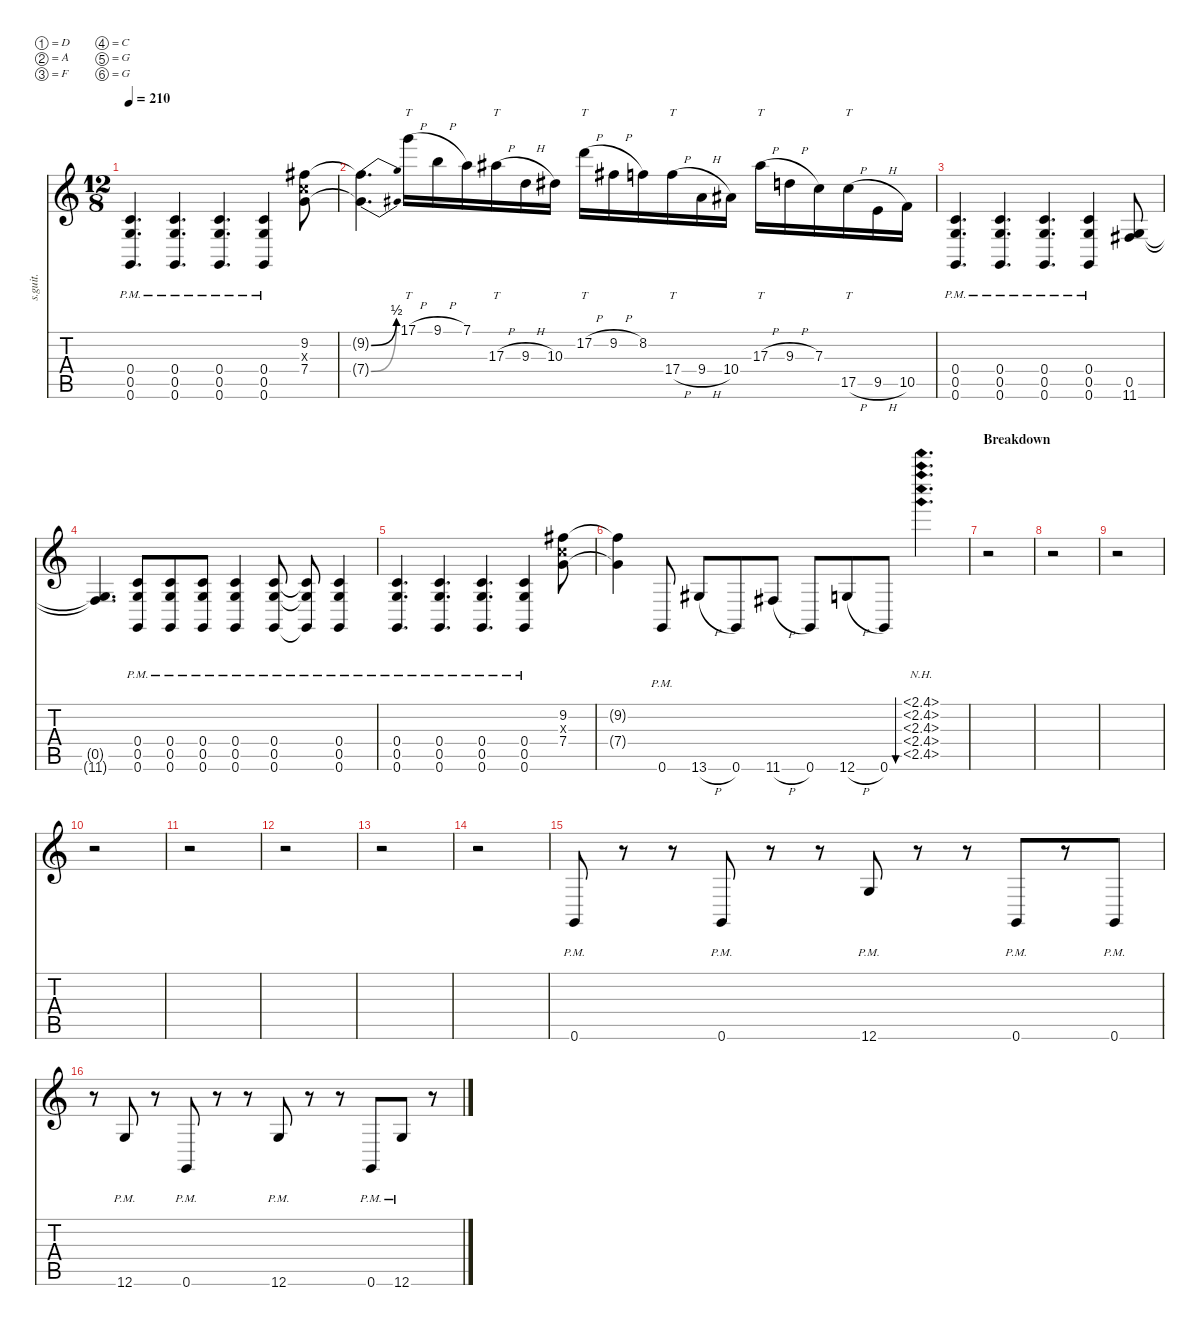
\defaultSystemsLayout 4
\hideDynamics
\bracketExtendMode nobrackets
\track ("Rythm Guitar 2" "s.guit.") {instrument distortionguitar}
\staff {score tabs}
\tuning (D4 A3 F3 C3 G2 G1)
\ts (12 8)
\tempo 210
\clef g2
\ks c
(0.4{pm} 0.5{pm} 0.6{pm}).4{d lyrics (0 "") lyrics (1 "") lyrics (2 "") lyrics (3 "") lyrics (4 "") dy mf} (0.4{pm} 0.5{pm} 0.6{pm}).4{d lyrics (0 "") lyrics (1 "") lyrics (2 "") lyrics (3 "") lyrics (4 "")} (0.4{pm} 0.5{pm} 0.6{pm}).4{d lyrics (0 "") lyrics (1 "") lyrics (2 "") lyrics (3 "") lyrics (4 "")} (0.4{pm} 0.5{pm} 0.6{pm}).4{lyrics (0 "") lyrics (1 "") lyrics (2 "") lyrics (3 "") lyrics (4 "")} (9.2{acc #} 7.4 7.3{x}).8{lyrics (0 "") lyrics (1 "") lyrics (2 "") lyrics (3 "") lyrics (4 "")} |
(9.2{be (bend 0 0 60 2) t acc #} 7.4{be (bend 0 0 60 2) t}).4{d lyrics (0 "") lyrics (1 "") lyrics (2 "") lyrics (3 "") lyrics (4 "")} 17.1{h}.16{tt lyrics (0 "") lyrics (1 "") lyrics (2 "") lyrics (3 "") lyrics (4 "")} 9.1{h}.16{lyrics (0 "") lyrics (1 "") lyrics (2 "") lyrics (3 "") lyrics (4 "")} 7.1.16{lyrics (0 "") lyrics (1 "") lyrics (2 "") lyrics (3 "") lyrics (4 "")} 17.3{h acc #}.16{tt lyrics (0 "") lyrics (1 "") lyrics (2 "") lyrics (3 "") lyrics (4 "")} 9.3{h}.16{lyrics (0 "") lyrics (1 "") lyrics (2 "") lyrics (3 "") lyrics (4 "")} 10.3{acc #}.16{lyrics (0 "") lyrics (1 "") lyrics (2 "") lyrics (3 "") lyrics (4 "")} 17.2{h}.16{tt lyrics (0 "") lyrics (1 "") lyrics (2 "") lyrics (3 "") lyrics (4 "")} 9.2{h acc #}.16{lyrics (0 "") lyrics (1 "") lyrics (2 "") lyrics (3 "") lyrics (4 "")} 8.2.16{lyrics (0 "") lyrics (1 "") lyrics (2 "") lyrics (3 "") lyrics (4 "")} 17.4{h}.16{tt lyrics (0 "") lyrics (1 "") lyrics (2 "") lyrics (3 "") lyrics (4 "")} 9.4{h}.16{lyrics (0 "") lyrics (1 "") lyrics (2 "") lyrics (3 "") lyrics (4 "")} 10.4{acc #}.16{lyrics (0 "") lyrics (1 "") lyrics (2 "") lyrics (3 "") lyrics (4 "")} 17.3{h acc #}.16{tt lyrics (0 "") lyrics (1 "") lyrics (2 "") lyrics (3 "") lyrics (4 "")} 9.3{h}.16{lyrics (0 "") lyrics (1 "") lyrics (2 "") lyrics (3 "") lyrics (4 "")} 7.3.16{lyrics (0 "") lyrics (1 "") lyrics (2 "") lyrics (3 "") lyrics (4 "")} 17.5{h}.16{tt lyrics (0 "") lyrics (1 "") lyrics (2 "") lyrics (3 "") lyrics (4 "")} 9.5{h}.16{lyrics (0 "") lyrics (1 "") lyrics (2 "") lyrics (3 "") lyrics (4 "")} 10.5.16{lyrics (0 "") lyrics (1 "") lyrics (2 "") lyrics (3 "") lyrics (4 "")} |
(0.4{pm} 0.5{pm} 0.6{pm}).4{d lyrics (0 "") lyrics (1 "") lyrics (2 "") lyrics (3 "") lyrics (4 "")} (0.4{pm} 0.5{pm} 0.6{pm}).4{d lyrics (0 "") lyrics (1 "") lyrics (2 "") lyrics (3 "") lyrics (4 "")} (0.4{pm} 0.5{pm} 0.6{pm}).4{d lyrics (0 "") lyrics (1 "") lyrics (2 "") lyrics (3 "") lyrics (4 "")} (0.4{pm} 0.5{pm} 0.6{pm}).4{lyrics (0 "") lyrics (1 "") lyrics (2 "") lyrics (3 "") lyrics (4 "")} (0.5 11.6{acc #}).8{lyrics (0 "") lyrics (1 "") lyrics (2 "") lyrics (3 "") lyrics (4 "")} |
(0.5{t} 11.6{t acc #}).4{d lyrics (0 "") lyrics (1 "") lyrics (2 "") lyrics (3 "") lyrics (4 "")} (0.4{pm} 0.5{pm} 0.6{pm}).8{lyrics (0 "") lyrics (1 "") lyrics (2 "") lyrics (3 "") lyrics (4 "")} (0.4{pm} 0.5{pm} 0.6{pm}).8{lyrics (0 "") lyrics (1 "") lyrics (2 "") lyrics (3 "") lyrics (4 "")} (0.4{pm} 0.5{pm} 0.6{pm}).8{lyrics (0 "") lyrics (1 "") lyrics (2 "") lyrics (3 "") lyrics (4 "")} (0.4{pm} 0.5{pm} 0.6{pm}).4{lyrics (0 "") lyrics (1 "") lyrics (2 "") lyrics (3 "") lyrics (4 "")} (0.4{pm} 0.5{pm} 0.6{pm}).8{lyrics (0 "") lyrics (1 "") lyrics (2 "") lyrics (3 "") lyrics (4 "")} (0.6{pm t} 0.5{pm t} 0.4{pm t}).8{lyrics (0 "") lyrics (1 "") lyrics (2 "") lyrics (3 "") lyrics (4 "")} (0.4{pm} 0.5{pm} 0.6{pm}).4{lyrics (0 "") lyrics (1 "") lyrics (2 "") lyrics (3 "") lyrics (4 "")} |
(0.4{pm} 0.5{pm} 0.6{pm}).4{d lyrics (0 "") lyrics (1 "") lyrics (2 "") lyrics (3 "") lyrics (4 "")} (0.4{pm} 0.5{pm} 0.6{pm}).4{d lyrics (0 "") lyrics (1 "") lyrics (2 "") lyrics (3 "") lyrics (4 "")} (0.4{pm} 0.5{pm} 0.6{pm}).4{d lyrics (0 "") lyrics (1 "") lyrics (2 "") lyrics (3 "") lyrics (4 "")} (0.4{pm} 0.5{pm} 0.6{pm}).4{lyrics (0 "") lyrics (1 "") lyrics (2 "") lyrics (3 "") lyrics (4 "")} (9.2{acc #} 7.4 7.3{x}).8{lyrics (0 "") lyrics (1 "") lyrics (2 "") lyrics (3 "") lyrics (4 "")} |
(9.2{t acc #} 7.4{t}).4{lyrics (0 "") lyrics (1 "") lyrics (2 "") lyrics (3 "") lyrics (4 "")} 0.6{pm}.8{lyrics (0 "") lyrics (1 "") lyrics (2 "") lyrics (3 "") lyrics (4 "")} 13.6{h acc #}.8{lyrics (0 "") lyrics (1 "") lyrics (2 "") lyrics (3 "") lyrics (4 "")} 0.6.8{lyrics (0 "") lyrics (1 "") lyrics (2 "") lyrics (3 "") lyrics (4 "")} 11.6{h acc #}.8{lyrics (0 "") lyrics (1 "") lyrics (2 "") lyrics (3 "") lyrics (4 "")} 0.6.8{lyrics (0 "") lyrics (1 "") lyrics (2 "") lyrics (3 "") lyrics (4 "")} 12.6{h}.8{lyrics (0 "") lyrics (1 "") lyrics (2 "") lyrics (3 "") lyrics (4 "")} 0.6.8{lyrics (0 "") lyrics (1 "") lyrics (2 "") lyrics (3 "") lyrics (4 "")} (2.1{nh} 2.2{nh} 2.3{nh} 2.4{nh} 2.5{nh}).4{d bu 30 lyrics (0 "") lyrics (1 "") lyrics (2 "") lyrics (3 "") lyrics (4 "")} |
\section ("" "Breakdown")
r.2 |
r.2 |
r.2 |
r.2 |
r.2 |
r.2 |
r.2 |
r.2 |
0.6{pm}.8{lyrics (0 "") lyrics (1 "") lyrics (2 "") lyrics (3 "") lyrics (4 "") dy f} r.8 r.8 0.6{pm}.8{lyrics (0 "") lyrics (1 "") lyrics (2 "") lyrics (3 "") lyrics (4 "")} r.8 r.8 12.6{pm}.8{lyrics (0 "") lyrics (1 "") lyrics (2 "") lyrics (3 "") lyrics (4 "")} r.8 r.8 0.6{pm}.8{lyrics (0 "") lyrics (1 "") lyrics (2 "") lyrics (3 "") lyrics (4 "")} r.8 0.6{pm}.8{lyrics (0 "") lyrics (1 "") lyrics (2 "") lyrics (3 "") lyrics (4 "")} |
r.8 12.6{pm}.8{lyrics (0 "") lyrics (1 "") lyrics (2 "") lyrics (3 "") lyrics (4 "")} r.8 0.6{pm}.8{lyrics (0 "") lyrics (1 "") lyrics (2 "") lyrics (3 "") lyrics (4 "")} r.8 r.8 12.6{pm}.8{lyrics (0 "") lyrics (1 "") lyrics (2 "") lyrics (3 "") lyrics (4 "")} r.8 r.8 0.6{pm}.8{lyrics (0 "") lyrics (1 "") lyrics (2 "") lyrics (3 "") lyrics (4 "")} 12.6{pm}.8{lyrics (0 "") lyrics (1 "") lyrics (2 "") lyrics (3 "") lyrics (4 "")} r.8
